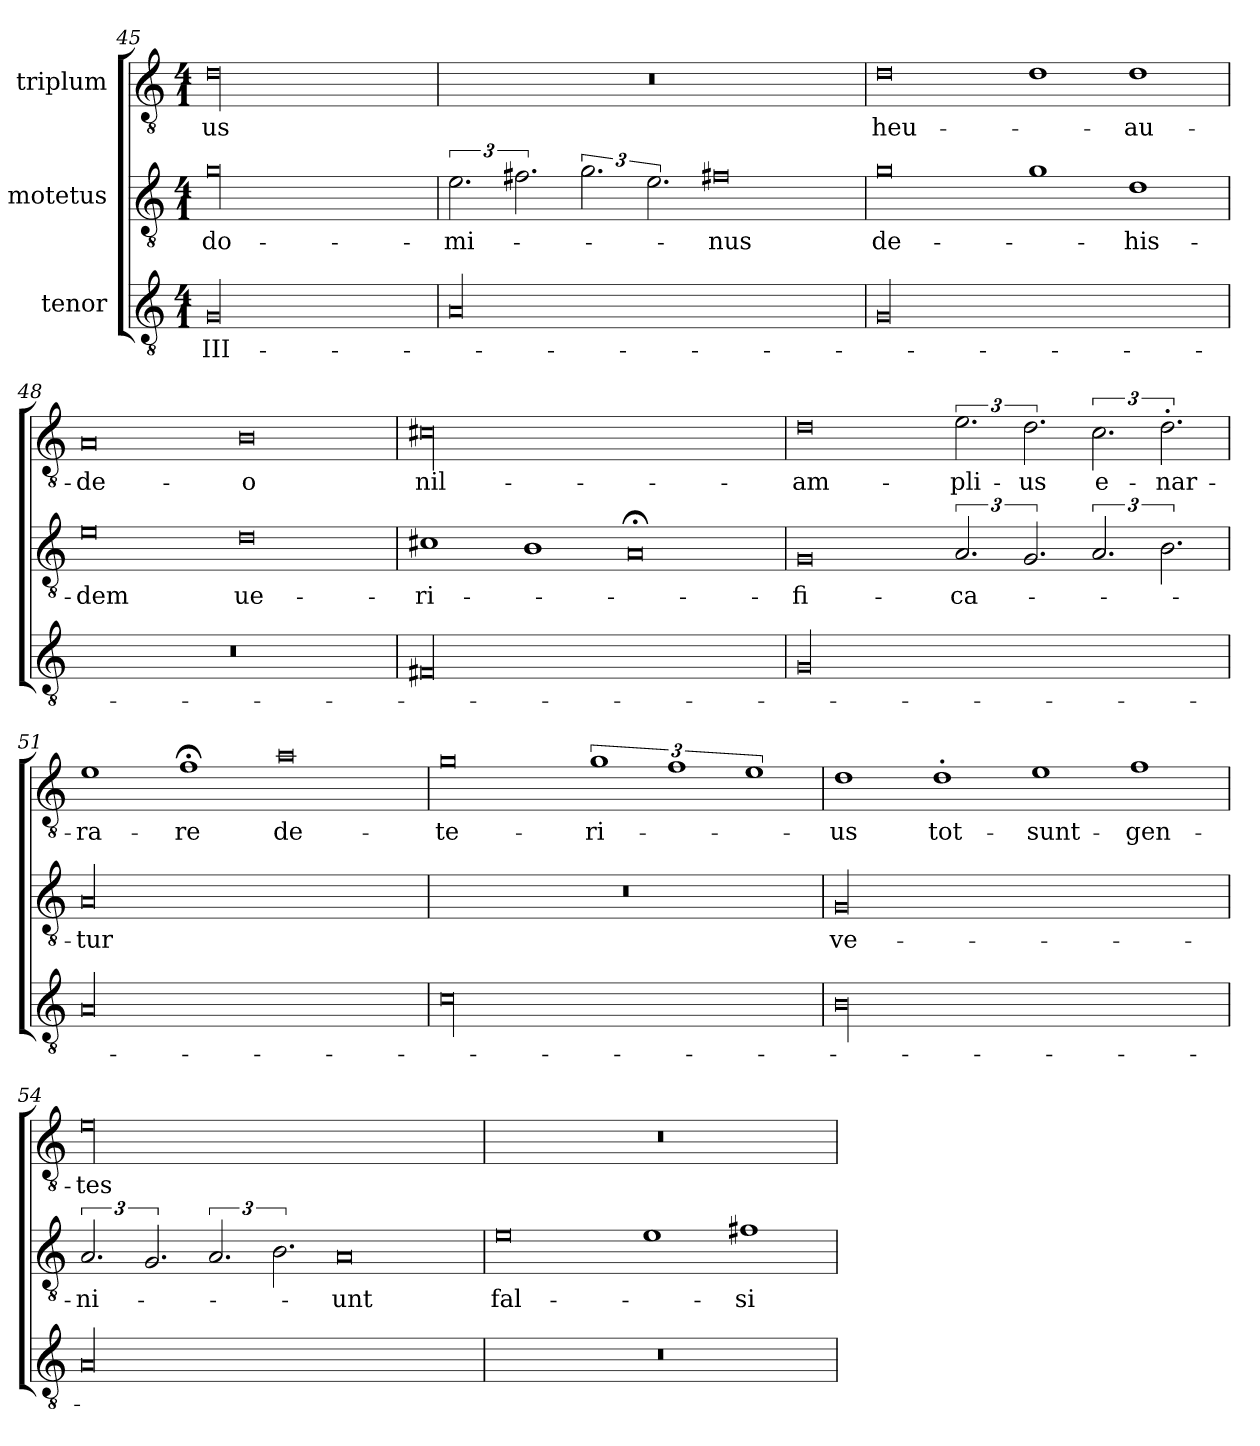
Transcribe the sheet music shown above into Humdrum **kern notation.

**kern	**text	**kern	**text	**kern	**text
*part3	*part3	*part2	*part2	*part1	*part1
*staff3	*staff3	*staff2	*staff2	*staff1	*staff1
*I"tenor	*	*I"motetus	*	*I"triplum	*
*clefGv2	*	*clefGv2	*	*clefGv2	*
*k[]	*	*k[]	*	*k[]	*
*C:	*	*C:	*	*C:	*
*M4/1	*	*M4/1	*	*M4/1	*
=45	=45	=45	=45	=45	=45
00G/	III-	00g\	do-	00d\	-us
=46	=46	=46	=46	=46	=46
00A/	.	3.e\	-mi-	00r	.
.	.	3.f#X\	.	.	.
.	.	3.g\	.	.	.
.	.	3.e\	.	.	.
.	.	0f#X\	-nus	.	.
=47	=47	=47	=47	=47	=47
00G/	.	0g\	de-	0d\	heu-
.	.	1g\	.	1d\	.
.	.	1d\	his-	1d\	au-
=48	=48	=48	=48	=48	=48
00r	.	0e\	-dem	0A/	-de-
.	.	0d\	ue-	0B\	-o
=49	=49	=49	=49	=49	=49
00F#X/	.	1c#X\	-ri-	00c#X\	nil-
.	.	1B\	.	.	.
.	.	0A;</	.	.	.
=50	=50	=50	=50	=50	=50
00G/	.	0G/	-fi-	0d\	am-
.	.	3.A/	-ca-	3.e\	-pli-
.	.	3.G/	.	3.d\	-us
.	.	3.A/	.	3.c\	e-
.	.	3.B\	.	3.d'\	-nar-
!!LO:PB:g=z
=51	=51	=51	=51	=51	=51
00A/	.	00A/	-tur	1e\	-ra-
.	.	.	.	1f;<\	-re
.	.	.	.	0a\	de-
=52	=52	=52	=52	=52	=52
00c\	.	00r	.	0g\	-te-
.	.	.	.	3%2g\	-ri-
.	.	.	.	3%2f\	.
.	.	.	.	3%2e\	.
=53	=53	=53	=53	=53	=53
00B\	.	00G/	ve-	1d\	-us
.	.	.	.	1d'\	tot-
.	.	.	.	1e\	sunt-
.	.	.	.	1f\	gen-
=54	=54	=54	=54	=54	=54
00A/	.	3.A/	-ni-	00e\	-tes
.	.	3.G/	.	.	.
.	.	3.A/	.	.	.
.	.	3.B\	.	.	.
.	.	0A/	-unt	.	.
=55	=55	=55	=55	=55	=55
00r	.	0e\	fal-	00r	.
.	.	1e\	.	.	.
.	.	1f#X\	-si	.	.
=	=	=	=	=	=
*-	*-	*-	*-	*-	*-
